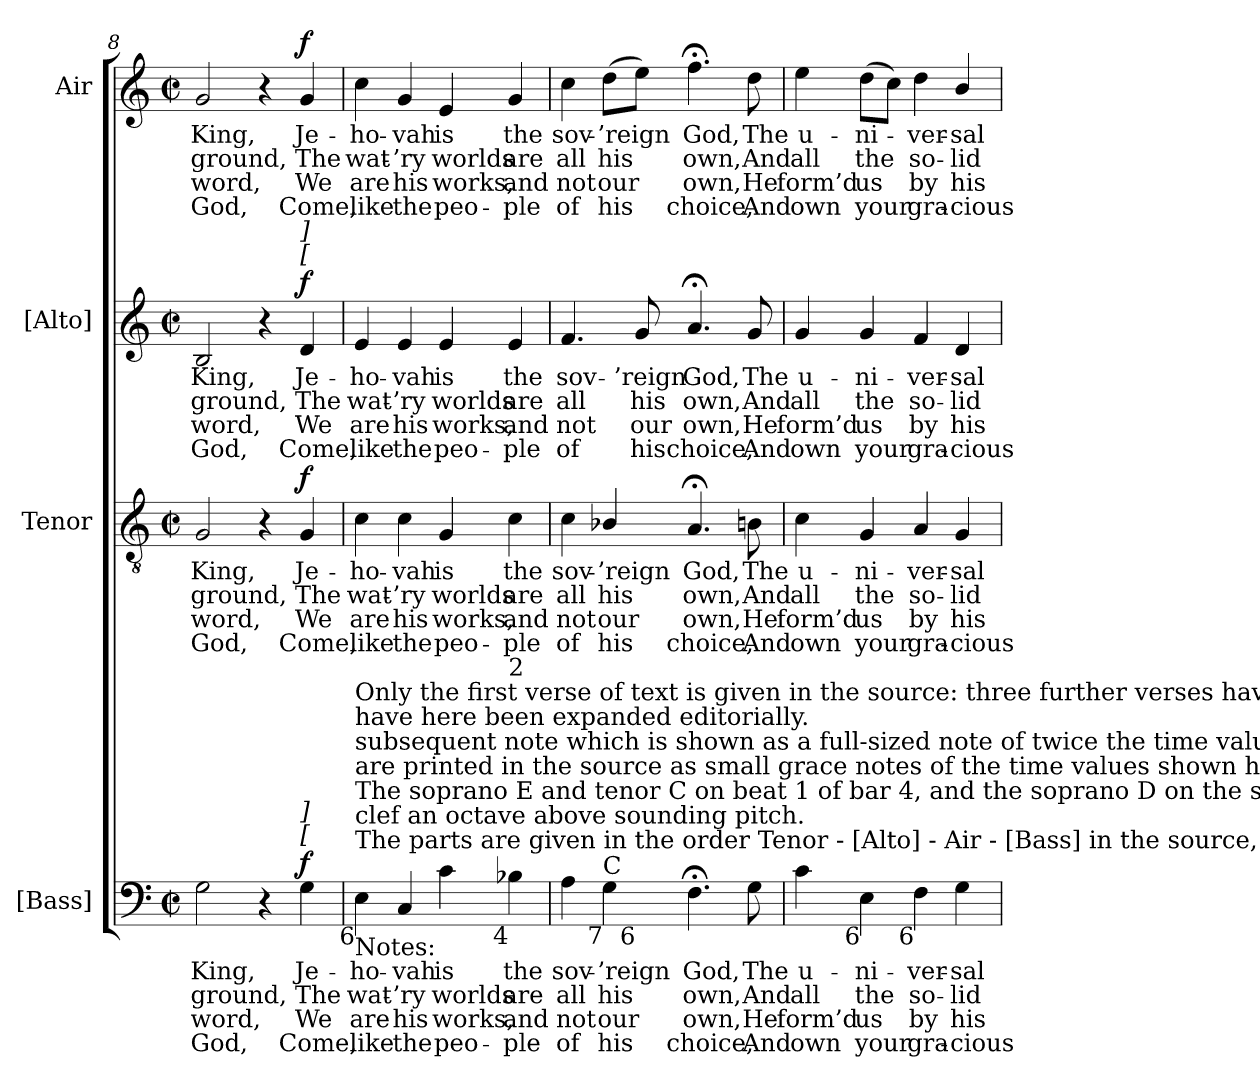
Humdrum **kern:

**kern	**text	**text	**text	**text	**dynam	**kern	**text	**text	**text	**text	**dynam	**kern	**text	**text	**text	**text	**dynam	**kern	**text	**text	**text	**text	**dynam
*part4	*part4	*part4	*part4	*part4	*part4	*part3	*part3	*part3	*part3	*part3	*part3	*part2	*part2	*part2	*part2	*part2	*part2	*part1	*part1	*part1	*part1	*part1	*part1
*staff4	*staff4	*staff4	*staff4	*staff4	*staff4	*staff3	*staff3	*staff3	*staff3	*staff3	*staff3	*staff2	*staff2	*staff2	*staff2	*staff2	*staff2	*staff1	*staff1	*staff1	*staff1	*staff1	*staff1
*I"[Bass]	*	*	*	*	*	*I"Tenor	*	*	*	*	*	*I"[Alto]	*	*	*	*	*	*I"Air	*	*	*	*	*
*I'B.	*	*	*	*	*	*I'T.	*	*	*	*	*	*I'A.	*	*	*	*	*	*	*	*	*	*	*
*clefF4	*	*	*	*	*	*clefGv2	*	*	*	*	*	*clefG2	*	*	*	*	*	*clefG2	*	*	*	*	*
*	*	*	*	*	*	*ITrd7c12	*	*	*	*	*	*	*	*	*	*	*	*	*	*	*	*	*
*k[]	*	*	*	*	*	*k[]	*	*	*	*	*	*k[]	*	*	*	*	*	*k[]	*	*	*	*	*
*a:	*	*	*	*	*	*a:	*	*	*	*	*	*a:	*	*	*	*	*	*a:	*	*	*	*	*
*M2/2	*	*	*	*	*	*M2/2	*	*	*	*	*	*M2/2	*	*	*	*	*	*M2/2	*	*	*	*	*
*met(c|)	*	*	*	*	*	*met(c|)	*	*	*	*	*	*met(c|)	*	*	*	*	*	*met(c|)	*	*	*	*	*
=8	=8	=8	=8	=8	=8	=8	=8	=8	=8	=8	=8	=8	=8	=8	=8	=8	=8	=8	=8	=8	=8	=8	=8
!	!LO:LY:b:color=#000000	!LO:LY:b:color=#000000	!LO:LY:b:color=#000000	!LO:LY:b:color=#000000	!	!	!	!	!	!	!	!	!	!	!	!	!	!	!	!	!	!	!
!	!	!	!	!	!	!	!LO:LY:b:color=#000000	!LO:LY:b:color=#000000	!LO:LY:b:color=#000000	!LO:LY:b:color=#000000	!	!	!	!	!	!	!	!	!	!	!	!	!
!	!	!	!	!	!	!	!	!	!	!	!	!	!LO:LY:b:color=#000000	!LO:LY:b:color=#000000	!LO:LY:b:color=#000000	!LO:LY:b:color=#000000	!	!	!	!	!	!	!
!	!	!	!	!	!	!	!	!	!	!	!	!	!	!	!	!	!	!	!LO:LY:b:color=#000000	!LO:LY:b:color=#000000	!LO:LY:b:color=#000000	!LO:LY:b:color=#000000	!
2Gi\	King,	ground,	word,	God,	.	2GGi/	King,	ground,	word,	God,	.	2Bi/	King,	ground,	word,	God,	.	2gi/	King,	ground,	word,	God,	.
4r	.	.	.	.	.	4r	.	.	.	.	.	4r	.	.	.	.	.	4r	.	.	.	.	.
!	!LO:LY:b:color=#000000	!LO:LY:b:color=#000000	!LO:LY:b:color=#000000	!LO:LY:b:color=#000000	!	!	!	!	!	!	!	!	!	!	!	!	!	!	!	!	!	!	!
!	!	!	!	!	!	!	!LO:LY:b:color=#000000	!LO:LY:b:color=#000000	!LO:LY:b:color=#000000	!LO:LY:b:color=#000000	!	!	!	!	!	!	!	!	!	!	!	!	!
!	!	!	!	!	!	!	!	!	!	!	!	!	!LO:LY:b:color=#000000	!LO:LY:b:color=#000000	!LO:LY:b:color=#000000	!LO:LY:b:color=#000000	!	!	!	!	!	!	!
!	!	!	!	!	!	!	!	!	!	!	!	!LO:TX:a:i:t=[	!	!	!	!	!	!	!	!	!	!	!
!	!	!	!	!	!	!	!	!	!	!	!	!LO:TX:a:i:t=]	!	!	!	!	!	!	!	!	!	!	!
!LO:TX:a:i:t=[	!	!	!	!	!	!	!	!	!	!	!	!	!	!	!	!	!	!	!	!	!	!	!
!LO:TX:a:i:t=]	!	!	!	!	!	!	!	!	!	!	!	!	!	!	!	!	!	!	!	!	!	!	!
!	!	!	!	!	!	!	!	!	!	!	!	!	!	!	!	!	!	!	!LO:LY:b:color=#000000	!LO:LY:b:color=#000000	!LO:LY:b:color=#000000	!LO:LY:b:color=#000000	!
4Gi\	Je-	The	We	Come,	f	4GGi/	Je-	The	We	Come,	f	4di/	Je-	The	We	Come,	f	4gi/	Je-	The	We	Come,	f
!!LO:PB:g=z
=9	=9	=9	=9	=9	=9	=9	=9	=9	=9	=9	=9	=9	=9	=9	=9	=9	=9	=9	=9	=9	=9	=9	=9
!	!LO:LY:b:color=#000000	!LO:LY:b:color=#000000	!LO:LY:b:color=#000000	!LO:LY:b:color=#000000	!	!	!	!	!	!	!	!	!	!	!	!	!	!	!	!	!	!	!
!	!	!	!	!	!	!	!LO:LY:b:color=#000000	!LO:LY:b:color=#000000	!LO:LY:b:color=#000000	!LO:LY:b:color=#000000	!	!	!	!	!	!	!	!	!	!	!	!	!
!	!	!	!	!	!	!	!	!	!	!	!	!	!LO:LY:b:color=#000000	!LO:LY:b:color=#000000	!LO:LY:b:color=#000000	!LO:LY:b:color=#000000	!	!	!	!	!	!	!
!LO:TX:b:t=Notes&colon;	!	!	!	!	!	!	!	!	!	!	!	!	!	!	!	!	!	!	!	!	!	!	!
!LO:TX:t=The parts are given in the order Tenor - [Alto] - Air - [Bass] in the source, with the Alto part printed in the treble	!	!	!	!	!	!	!	!	!	!	!	!	!	!	!	!	!	!	!	!	!	!	!
!LO:TX:t=clef an octave above sounding pitch.	!	!	!	!	!	!	!	!	!	!	!	!	!	!	!	!	!	!	!	!	!	!	!
!LO:TX:t=The soprano E and tenor C on beat 1 of bar 4, and the soprano D on the second half of beat 1 of bar 11,	!	!	!	!	!	!	!	!	!	!	!	!	!	!	!	!	!	!	!	!	!	!	!
!LO:TX:t=are printed in the source as small grace notes of the time values shown here, slurred in each case to the	!	!	!	!	!	!	!	!	!	!	!	!	!	!	!	!	!	!	!	!	!	!	!
!LO:TX:t=subsequent note which is shown as a full-sized note of twice the time value shown here. These appoggiature	!	!	!	!	!	!	!	!	!	!	!	!	!	!	!	!	!	!	!	!	!	!	!
!LO:TX:t=have here been expanded editorially.	!	!	!	!	!	!	!	!	!	!	!	!	!	!	!	!	!	!	!	!	!	!	!
!LO:TX:t=Only the first verse of text is given in the source&colon; three further verses have here been added editorially.	!	!	!	!	!	!	!	!	!	!	!	!	!	!	!	!	!	!	!	!	!	!	!
!LO:TX:b:rj:t=6	!	!	!	!	!	!	!	!	!	!	!	!	!	!	!	!	!	!	!	!	!	!	!
!	!	!	!	!	!	!	!	!	!	!	!	!	!	!	!	!	!	!	!LO:LY:b:color=#000000	!LO:LY:b:color=#000000	!LO:LY:b:color=#000000	!LO:LY:b:color=#000000	!
4Ei\	-ho-	wat-	are	like	.	4Ci\	-ho-	wat-	are	like	.	4ei/	-ho-	wat-	are	like	.	4cci\	-ho-	wat-	are	like	.
!	!LO:LY:b:color=#000000	!LO:LY:b:color=#000000	!LO:LY:b:color=#000000	!LO:LY:b:color=#000000	!	!	!	!	!	!	!	!	!	!	!	!	!	!	!	!	!	!	!
!	!	!	!	!	!	!	!LO:LY:b:color=#000000	!LO:LY:b:color=#000000	!LO:LY:b:color=#000000	!LO:LY:b:color=#000000	!	!	!	!	!	!	!	!	!	!	!	!	!
!	!	!	!	!	!	!	!	!	!	!	!	!	!LO:LY:b:color=#000000	!LO:LY:b:color=#000000	!LO:LY:b:color=#000000	!LO:LY:b:color=#000000	!	!	!	!	!	!	!
!	!	!	!	!	!	!	!	!	!	!	!	!	!	!	!	!	!	!	!LO:LY:b:color=#000000	!LO:LY:b:color=#000000	!LO:LY:b:color=#000000	!LO:LY:b:color=#000000	!
4Ci/	-vah	-’ry	his	the	.	4Ci\	-vah	-’ry	his	the	.	4ei/	-vah	-’ry	his	the	.	4gi/	-vah	-’ry	his	the	.
!	!LO:LY:b:color=#000000	!LO:LY:b:color=#000000	!LO:LY:b:color=#000000	!LO:LY:b:color=#000000	!	!	!	!	!	!	!	!	!	!	!	!	!	!	!	!	!	!	!
!	!	!	!	!	!	!	!LO:LY:b:color=#000000	!LO:LY:b:color=#000000	!LO:LY:b:color=#000000	!LO:LY:b:color=#000000	!	!	!	!	!	!	!	!	!	!	!	!	!
!	!	!	!	!	!	!	!	!	!	!	!	!	!LO:LY:b:color=#000000	!LO:LY:b:color=#000000	!LO:LY:b:color=#000000	!LO:LY:b:color=#000000	!	!	!	!	!	!	!
!	!	!	!	!	!	!	!	!	!	!	!	!	!	!	!	!	!	!	!LO:LY:b:color=#000000	!LO:LY:b:color=#000000	!LO:LY:b:color=#000000	!LO:LY:b:color=#000000	!
4ci\	is	worlds	works,	peo-	.	4GGi/	is	worlds	works,	peo-	.	4ei/	is	worlds	works,	peo-	.	4ei/	is	worlds	works,	peo-	.
!	!LO:LY:b:color=#000000	!LO:LY:b:color=#000000	!LO:LY:b:color=#000000	!LO:LY:b:color=#000000	!	!	!	!	!	!	!	!	!	!	!	!	!	!	!	!	!	!	!
!	!	!	!	!	!	!	!LO:LY:b:color=#000000	!LO:LY:b:color=#000000	!LO:LY:b:color=#000000	!LO:LY:b:color=#000000	!	!	!	!	!	!	!	!	!	!	!	!	!
!	!	!	!	!	!	!	!	!	!	!	!	!	!LO:LY:b:color=#000000	!LO:LY:b:color=#000000	!LO:LY:b:color=#000000	!LO:LY:b:color=#000000	!	!	!	!	!	!	!
!LO:TX:b:rj:t=4	!	!	!	!	!	!	!	!	!	!	!	!	!	!	!	!	!	!	!	!	!	!	!
!LO:TX:t=2	!	!	!	!	!	!	!	!	!	!	!	!	!	!	!	!	!	!	!	!	!	!	!
!	!	!	!	!	!	!	!	!	!	!	!	!	!	!	!	!	!	!	!LO:LY:b:color=#000000	!LO:LY:b:color=#000000	!LO:LY:b:color=#000000	!LO:LY:b:color=#000000	!
4B-Xi\	the	are	-and	ple	.	4Ci\	the	are	-and	ple	.	4ei/	the	are	-and	ple	.	4gi/	the	are	-and	ple	.
=10	=10	=10	=10	=10	=10	=10	=10	=10	=10	=10	=10	=10	=10	=10	=10	=10	=10	=10	=10	=10	=10	=10	=10
!	!LO:LY:b:color=#000000	!LO:LY:b:color=#000000	!LO:LY:b:color=#000000	!LO:LY:b:color=#000000	!	!	!	!	!	!	!	!	!	!	!	!	!	!	!	!	!	!	!
!	!	!	!	!	!	!	!LO:LY:b:color=#000000	!LO:LY:b:color=#000000	!LO:LY:b:color=#000000	!LO:LY:b:color=#000000	!	!	!	!	!	!	!	!	!	!	!	!	!
!	!	!	!	!	!	!	!	!	!	!	!	!	!LO:LY:b:color=#000000	!LO:LY:b:color=#000000	!LO:LY:b:color=#000000	!LO:LY:b:color=#000000	!	!	!	!	!	!	!
!LO:TX:b:rj:t=6	!	!	!	!	!	!	!	!	!	!	!	!	!	!	!	!	!	!	!	!	!	!	!
!	!	!	!	!	!	!	!	!	!	!	!	!	!	!	!	!	!	!	!LO:LY:b:color=#000000	!LO:LY:b:color=#000000	!LO:LY:b:color=#000000	!LO:LY:b:color=#000000	!
*^	*	*	*	*	*	*	*	*	*	*	*	*	*	*	*	*	*	*	*	*	*	*	*
4Ai\	4.ryy	sov-	all	not	of	.	4Ci\	sov-	all	not	of	.	4.fi/	sov-	all	not	of	.	4cci\	sov-	all	not	of	.
!	!	!LO:LY:b:color=#000000	!LO:LY:b:color=#000000	!LO:LY:b:color=#000000	!LO:LY:b:color=#000000	!	!	!	!	!	!	!	!	!	!	!	!	!	!	!	!	!	!	!
!	!	!	!	!	!	!	!	!LO:LY:b:color=#000000	!LO:LY:b:color=#000000	!LO:LY:b:color=#000000	!LO:LY:b:color=#000000	!	!	!	!	!	!	!	!	!	!	!	!	!
!LO:TX:b:rj:t=7	!	!	!	!	!	!	!	!	!	!	!	!	!	!	!	!	!	!	!	!	!	!	!	!
!LO:TX:t=C	!	!	!	!	!	!	!	!	!	!	!	!	!	!	!	!	!	!	!	!	!	!	!	!
!	!	!	!	!	!	!	!	!	!	!	!	!	!	!	!	!	!	!	!	!LO:LY:b:color=#000000	!LO:LY:b:color=#000000	!LO:LY:b:color=#000000	!LO:LY:b:color=#000000	!
4Gi\	.	-’reign	his	our	his	.	4BB-Xi/	-’reign	his	our	his	.	.	.	.	.	.	.	(8ddi\L	-’reign	his	our	his	.
!	!LO:TX:b:rj:t=6	!	!	!	!	!	!	!	!	!	!	!	!	!	!	!	!	!	!	!	!	!	!	!
!	!	!	!	!	!	!	!	!	!	!	!	!	!	!LO:LY:b:color=#000000	!LO:LY:b:color=#000000	!LO:LY:b:color=#000000	!LO:LY:b:color=#000000	!	!	!	!	!	!	!
.	2ryy	.	.	.	.	.	.	.	.	.	.	.	8gi/	-’reign	his	our	his	.	8eei\J)	.	.	.	.	.
!	!	!LO:LY:b:color=#000000	!LO:LY:b:color=#000000	!LO:LY:b:color=#000000	!LO:LY:b:color=#000000	!	!	!	!	!	!	!	!	!	!	!	!	!	!	!	!	!	!	!
!	!	!	!	!	!	!	!	!LO:LY:b:color=#000000	!LO:LY:b:color=#000000	!LO:LY:b:color=#000000	!LO:LY:b:color=#000000	!	!	!	!	!	!	!	!	!	!	!	!	!
!	!	!	!	!	!	!	!	!	!	!	!	!	!	!LO:LY:b:color=#000000	!LO:LY:b:color=#000000	!LO:LY:b:color=#000000	!LO:LY:b:color=#000000	!	!	!	!	!	!	!
!	!	!	!	!	!	!	!	!	!	!	!	!	!	!	!	!	!	!	!	!LO:LY:b:color=#000000	!LO:LY:b:color=#000000	!LO:LY:b:color=#000000	!LO:LY:b:color=#000000	!
4.F;i\	.	God,	own,	own,	choice,	.	4.AA;i/	God,	own,	own,	choice,	.	4.a;i/	God,	own,	own,	choice,	.	4.ff;i\	God,	own,	own,	choice,	.
!	!	!LO:LY:b:color=#000000	!LO:LY:b:color=#000000	!LO:LY:b:color=#000000	!LO:LY:b:color=#000000	!	!	!	!	!	!	!	!	!	!	!	!	!	!	!	!	!	!	!
!	!	!	!	!	!	!	!	!LO:LY:b:color=#000000	!LO:LY:b:color=#000000	!LO:LY:b:color=#000000	!LO:LY:b:color=#000000	!	!	!	!	!	!	!	!	!	!	!	!	!
!	!	!	!	!	!	!	!	!	!	!	!	!	!	!LO:LY:b:color=#000000	!LO:LY:b:color=#000000	!LO:LY:b:color=#000000	!LO:LY:b:color=#000000	!	!	!	!	!	!	!
!	!	!	!	!	!	!	!	!	!	!	!	!	!	!	!	!	!	!	!	!LO:LY:b:color=#000000	!LO:LY:b:color=#000000	!LO:LY:b:color=#000000	!LO:LY:b:color=#000000	!
8Gi\	8ryy	The	And	He	And	.	8BBni\	The	And	He	And	.	8gi/	The	And	He	And	.	8ddi\	The	And	He	And	.
*v	*v	*	*	*	*	*	*	*	*	*	*	*	*	*	*	*	*	*	*	*	*	*	*	*
=11	=11	=11	=11	=11	=11	=11	=11	=11	=11	=11	=11	=11	=11	=11	=11	=11	=11	=11	=11	=11	=11	=11	=11
*^	*	*	*	*	*	*	*	*	*	*	*	*	*	*	*	*	*	*	*	*	*	*	*
!	!	!LO:LY:b:color=#000000	!LO:LY:b:color=#000000	!LO:LY:b:color=#000000	!LO:LY:b:color=#000000	!	!	!	!	!	!	!	!	!	!	!	!	!	!	!	!	!	!	!
*v	*v	*	*	*	*	*	*	*	*	*	*	*	*	*	*	*	*	*	*	*	*	*	*	*
*^	*	*	*	*	*	*	*	*	*	*	*	*	*	*	*	*	*	*	*	*	*	*	*
!	!	!	!	!	!	!	!	!LO:LY:b:color=#000000	!LO:LY:b:color=#000000	!LO:LY:b:color=#000000	!LO:LY:b:color=#000000	!	!	!	!	!	!	!	!	!	!	!	!	!
*v	*v	*	*	*	*	*	*	*	*	*	*	*	*	*	*	*	*	*	*	*	*	*	*	*
*^	*	*	*	*	*	*	*	*	*	*	*	*	*	*	*	*	*	*	*	*	*	*	*
!	!	!	!	!	!	!	!	!	!	!	!	!	!	!LO:LY:b:color=#000000	!LO:LY:b:color=#000000	!LO:LY:b:color=#000000	!LO:LY:b:color=#000000	!	!	!	!	!	!	!
*v	*v	*	*	*	*	*	*	*	*	*	*	*	*	*	*	*	*	*	*	*	*	*	*	*
*^	*	*	*	*	*	*	*	*	*	*	*	*	*	*	*	*	*	*	*	*	*	*	*
!	!	!	!	!	!	!	!	!	!	!	!	!	!	!	!	!	!	!	!	!LO:LY:b:color=#000000	!LO:LY:b:color=#000000	!LO:LY:b:color=#000000	!LO:LY:b:color=#000000	!
*v	*v	*	*	*	*	*	*	*	*	*	*	*	*	*	*	*	*	*	*	*	*	*	*	*
4ci\	u-	all	form’d	own	.	4Ci\	u-	all	form’d	own	.	4gi/	u-	all	form’d	own	.	4eei\	u-	all	form’d	own	.
!	!LO:LY:b:color=#000000	!LO:LY:b:color=#000000	!LO:LY:b:color=#000000	!LO:LY:b:color=#000000	!	!	!	!	!	!	!	!	!	!	!	!	!	!	!	!	!	!	!
!	!	!	!	!	!	!	!LO:LY:b:color=#000000	!LO:LY:b:color=#000000	!LO:LY:b:color=#000000	!LO:LY:b:color=#000000	!	!	!	!	!	!	!	!	!	!	!	!	!
!	!	!	!	!	!	!	!	!	!	!	!	!	!LO:LY:b:color=#000000	!LO:LY:b:color=#000000	!LO:LY:b:color=#000000	!LO:LY:b:color=#000000	!	!	!	!	!	!	!
!LO:TX:b:rj:t=6	!	!	!	!	!	!	!	!	!	!	!	!	!	!	!	!	!	!	!	!	!	!	!
!	!	!	!	!	!	!	!	!	!	!	!	!	!	!	!	!	!	!	!LO:LY:b:color=#000000	!LO:LY:b:color=#000000	!LO:LY:b:color=#000000	!LO:LY:b:color=#000000	!
4Ei\	-ni-	the	us	your	.	4GGi/	-ni-	the	us	your	.	4gi/	-ni-	the	us	your	.	(8ddi\L	-ni-	the	us	your	.
.	.	.	.	.	.	.	.	.	.	.	.	.	.	.	.	.	.	8cci\J)	.	.	.	.	.
!	!LO:LY:b:color=#000000	!LO:LY:b:color=#000000	!LO:LY:b:color=#000000	!LO:LY:b:color=#000000	!	!	!	!	!	!	!	!	!	!	!	!	!	!	!	!	!	!	!
!	!	!	!	!	!	!	!LO:LY:b:color=#000000	!LO:LY:b:color=#000000	!LO:LY:b:color=#000000	!LO:LY:b:color=#000000	!	!	!	!	!	!	!	!	!	!	!	!	!
!	!	!	!	!	!	!	!	!	!	!	!	!	!LO:LY:b:color=#000000	!LO:LY:b:color=#000000	!LO:LY:b:color=#000000	!LO:LY:b:color=#000000	!	!	!	!	!	!	!
!LO:TX:b:rj:t=6	!	!	!	!	!	!	!	!	!	!	!	!	!	!	!	!	!	!	!	!	!	!	!
!	!	!	!	!	!	!	!	!	!	!	!	!	!	!	!	!	!	!	!LO:LY:b:color=#000000	!LO:LY:b:color=#000000	!LO:LY:b:color=#000000	!LO:LY:b:color=#000000	!
4Fi\	-ver-	so-	by	gra-	.	4AAi/	-ver-	so-	by	gra-	.	4fi/	-ver-	so-	by	gra-	.	4ddi\	-ver-	so-	by	gra-	.
!	!LO:LY:b:color=#000000	!LO:LY:b:color=#000000	!LO:LY:b:color=#000000	!LO:LY:b:color=#000000	!	!	!	!	!	!	!	!	!	!	!	!	!	!	!	!	!	!	!
!	!	!	!	!	!	!	!LO:LY:b:color=#000000	!LO:LY:b:color=#000000	!LO:LY:b:color=#000000	!LO:LY:b:color=#000000	!	!	!	!	!	!	!	!	!	!	!	!	!
!	!	!	!	!	!	!	!	!	!	!	!	!	!LO:LY:b:color=#000000	!LO:LY:b:color=#000000	!LO:LY:b:color=#000000	!LO:LY:b:color=#000000	!	!	!	!	!	!	!
!	!	!	!	!	!	!	!	!	!	!	!	!	!	!	!	!	!	!	!LO:LY:b:color=#000000	!LO:LY:b:color=#000000	!LO:LY:b:color=#000000	!LO:LY:b:color=#000000	!
4Gi\	-sal	-lid	-his	cious	.	4GGi/	-sal	-lid	-his	cious	.	4di/	-sal	-lid	-his	cious	.	4bi/	-sal	-lid	-his	cious	.
=	=	=	=	=	=	=	=	=	=	=	=	=	=	=	=	=	=	=	=	=	=	=	=
*-	*-	*-	*-	*-	*-	*-	*-	*-	*-	*-	*-	*-	*-	*-	*-	*-	*-	*-	*-	*-	*-	*-	*-
